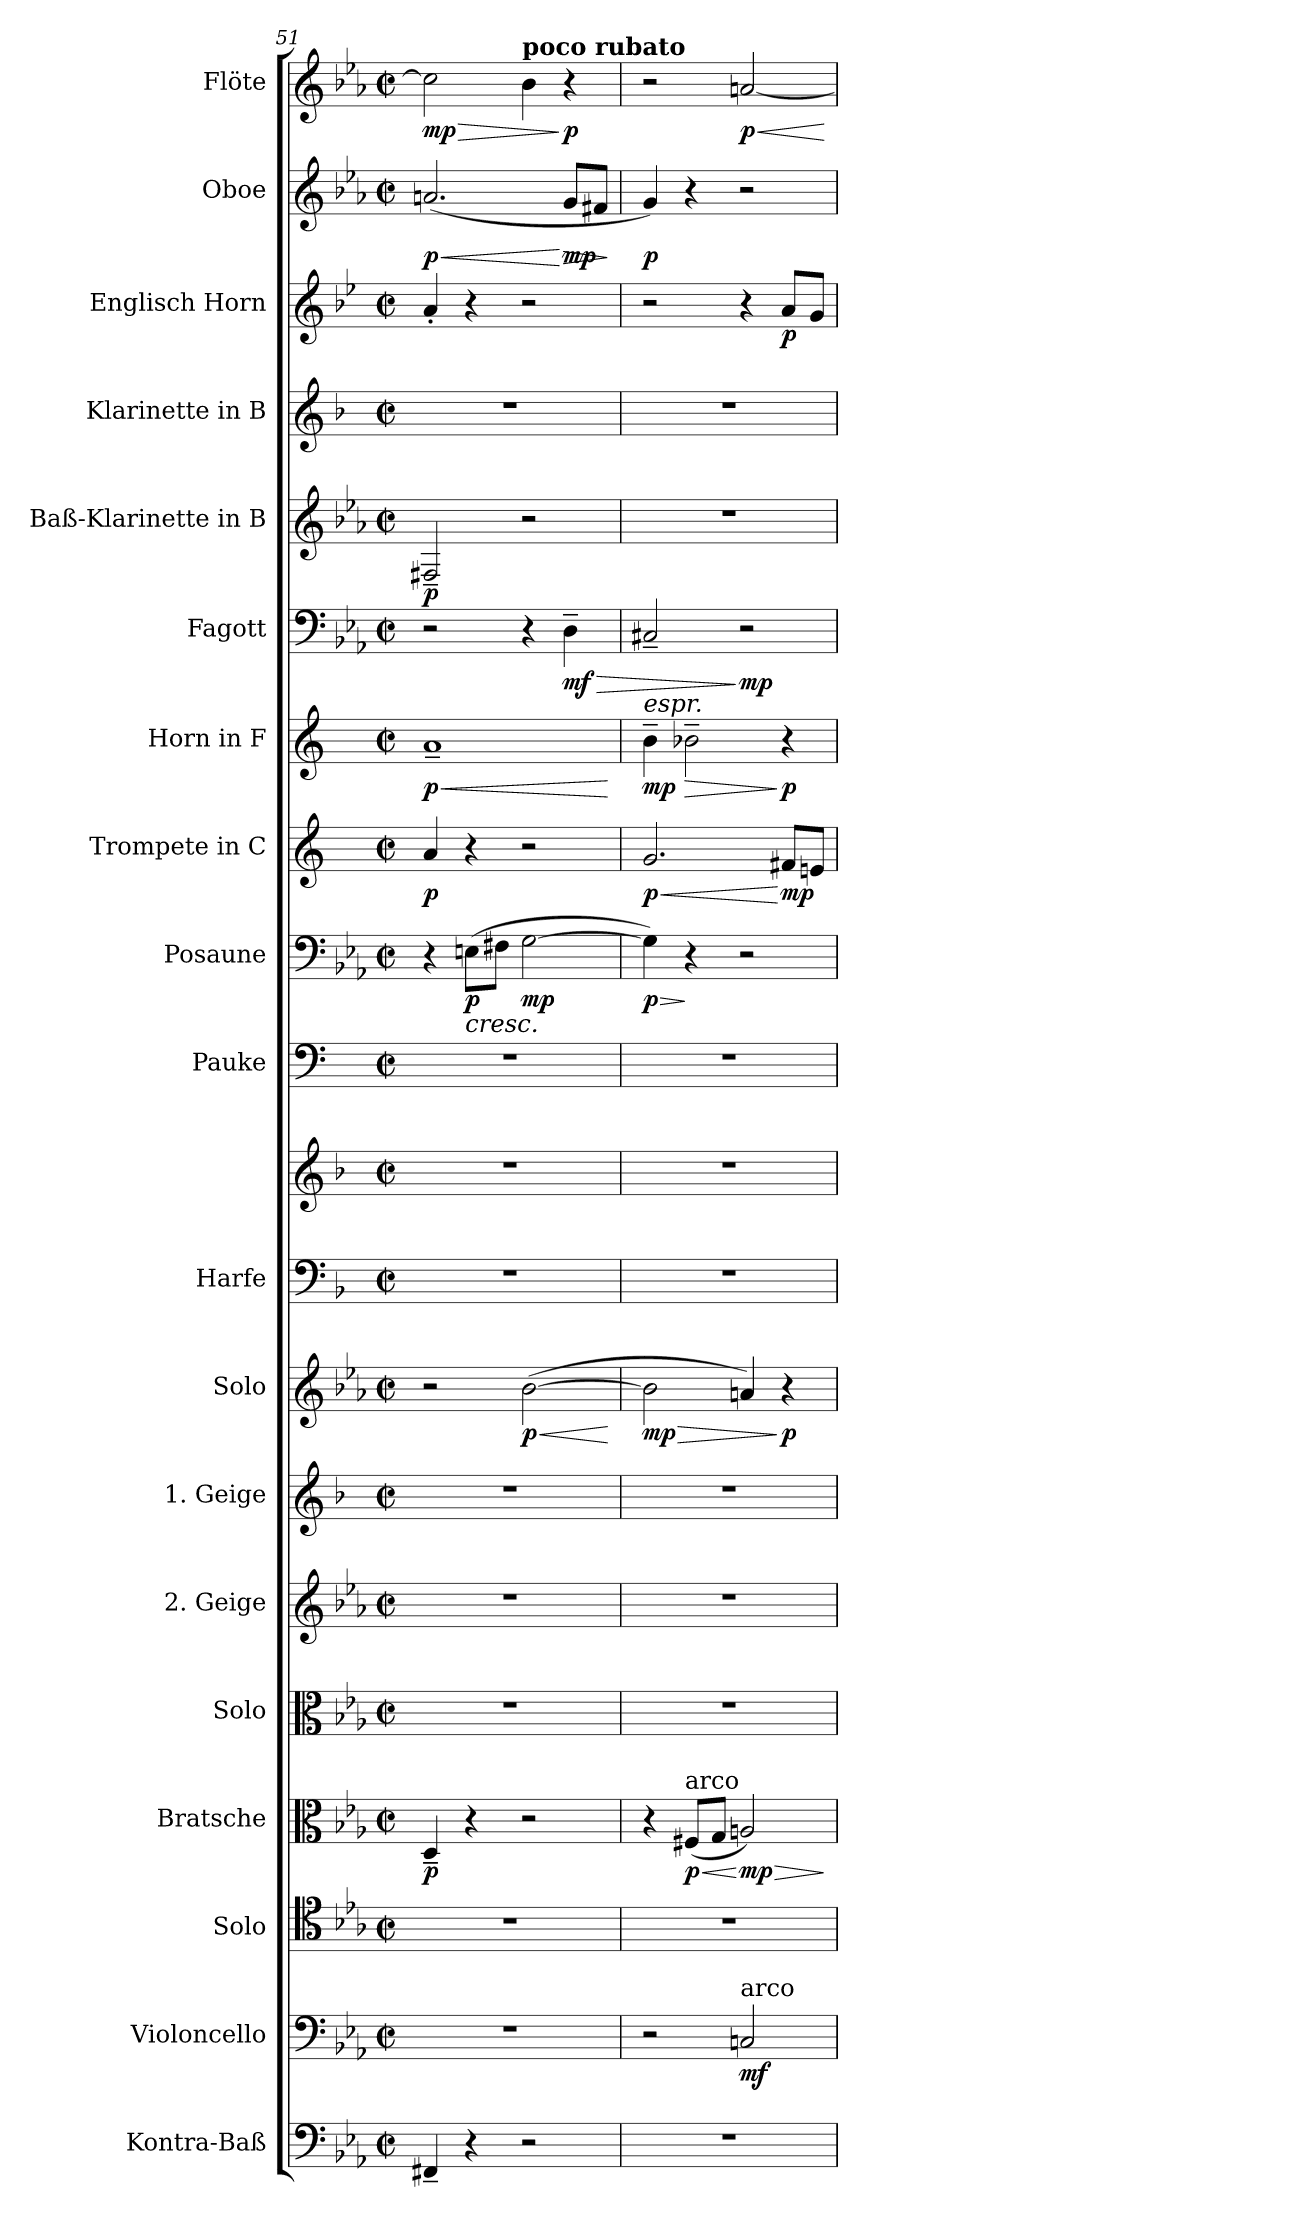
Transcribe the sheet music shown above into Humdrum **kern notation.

**kern	**kern	**dynam	**kern	**kern	**dynam	**kern	**kern	**kern	**kern	**dynam	**kern	**kern	**kern	**kern	**dynam	**kern	**dynam	**kern	**dynam	**kern	**dynam	**kern	**dynam	**kern	**kern	**dynam	**kern	**dynam	**kern	**dynam
*part19	*part18	*part18	*part17	*part16	*part16	*part15	*part14	*part13	*part12	*part12	*part11	*part11	*part10	*part9	*part9	*part8	*part8	*part7	*part7	*part6	*part6	*part5	*part5	*part4	*part3	*part3	*part2	*part2	*part1	*part1
*staff20	*staff19	*staff19	*staff18	*staff17	*staff17	*staff16	*staff15	*staff14	*staff13	*staff13	*staff12	*staff11	*staff10	*staff9	*staff9	*staff8	*staff8	*staff7	*staff7	*staff6	*staff6	*staff5	*staff5	*staff4	*staff3	*staff3	*staff2	*staff2	*staff1	*staff1
*I"Kontra-Baß	*I"Violoncello	*	*I"Solo	*I"Bratsche	*	*I"Solo	*I"2. Geige	*I"1. Geige	*I"Solo	*	*I"Harfe	*	*I"Pauke	*I"Posaune	*	*I"Trompete in C	*	*I"Horn in F	*	*I"Fagott	*	*I"Baß-Klarinette in B	*	*I"Klarinette in B	*I"Englisch Horn	*	*I"Oboe	*	*I"Flöte	*
*	*I'Vlc.	*	*I'Solo	*I'Br.	*	*I'Solo	*I'2. Gg	*I'1. Gg.	*I'Solo	*	*I'Hrf.	*	*I'Pk.	*I'Pos.	*	*I'Trp.	*	*I'Hr. F	*	*I'Fg.	*	*	*	*I'Kl. B	*I'E. H.	*	*I'Ob.	*	*I'Fl.	*
!!LO:PB:g=z
*clefF4	*clefF4	*	*clefC4	*clefC3	*	*clefC3	*clefG2	*clefG2	*clefG2	*	*clefF4	*clefG2	*clefF4	*clefF4	*	*clefG2	*	*clefG2	*	*clefF4	*	*clefG2	*	*clefG2	*clefG2	*	*clefG2	*	*clefG2	*
*ITrd7c12	*	*	*	*	*	*	*	*ITrd1c2	*	*	*ITrd1c2	*ITrd1c2	*	*	*	*	*	*ITrd4c7	*	*	*	*ITrd8c14	*	*ITrd1c2	*ITrd4c7	*	*	*	*	*
*k[b-e-a-]	*k[b-e-a-]	*	*k[b-e-a-]	*k[b-e-a-]	*	*k[b-e-a-]	*k[b-e-a-]	*k[b-e-a-]	*k[b-e-a-]	*	*k[b-e-a-]	*k[b-e-a-]	*k[]	*k[b-e-a-]	*	*k[]	*	*k[b-]	*	*k[b-e-a-]	*	*k[b-e-a-]	*	*k[b-e-a-]	*k[b-e-a-]	*	*k[b-e-a-]	*	*k[b-e-a-]	*
*M2/2	*M2/2	*	*M2/2	*M2/2	*	*M2/2	*M2/2	*M2/2	*M2/2	*	*M2/2	*M2/2	*M2/2	*M2/2	*	*M2/2	*	*M2/2	*	*M2/2	*	*M2/2	*	*M2/2	*M2/2	*	*M2/2	*	*M2/2	*
*met(c|)	*met(c|)	*	*met(c|)	*met(c|)	*	*met(c|)	*met(c|)	*met(c|)	*met(c|)	*	*met(c|)	*met(c|)	*met(c|)	*met(c|)	*	*met(c|)	*	*met(c|)	*	*met(c|)	*	*met(c|)	*	*met(c|)	*met(c|)	*	*met(c|)	*	*met(c|)	*
=51	=51	=51	=51	=51	=51	=51	=51	=51	=51	=51	=51	=51	=51	=51	=51	=51	=51	=51	=51	=51	=51	=51	=51	=51	=51	=51	=51	=51	=51	=51
!	!	!	!	!	!LO:DY:b	!	!	!	!	!	!	!	!	!	!	!	!LO:DY:b	!	!LO:HP:b	!	!	!	!	!	!	!	!	!LO:HP:b	!	!LO:HP:b
!	!	!	!	!	!	!	!	!	!	!	!	!	!	!	!	!	!	!	!LO:DY:n=1:b	!	!	!	!LO:DY:b	!	!	!	!	!LO:DY:n=1:b	!	!LO:DY:n=1:b
4FFF#X~/	1r	.	1r	4D~/	p	1r	1r	1r	2r	.	1r	1r	1r	4r	.	4a/	p	1d~	< p	2r	.	2FF#X~/	p	1r	4d'/	.	(<2.an/	< p	2cc\]	> mp
!	!	!	!	!	!	!	!	!	!	!	!	!	!	!	!LO:HP:b	!	!	!	!	!	!	!	!	!	!	!	!	!	!	!
!	!	!	!	!	!	!	!	!	!	!	!	!	!	!	!LO:DY:n=1:b	!	!	!	!	!	!	!	!	!	!	!	!	!	!	!
4r	.	.	.	4r	.	.	.	.	.	.	.	.	.	(>8En\L	< p	4r	.	.	.	.	.	.	.	.	4r	.	.	.	.	.
.	.	.	.	.	.	.	.	.	.	.	.	.	.	8F#X\J	.	.	.	.	.	.	.	.	.	.	.	.	.	.	.	.
!	!	!	!	!	!	!	!	!	!	!	!	!	!	!	!	!	!	!	!	!	!	!	!	!	!	!	!	!	!LO:TX:B:t=poco rubato	!
!	!	!	!	!	!	!	!	!	!	!LO:HP:b	!	!	!	!	!	!	!	!	!	!	!	!	!	!	!	!	!	!	!	!
!	!	!	!	!	!	!	!	!	!	!LO:DY:n=1:b	!	!	!	!	!LO:DY:n=2:b	!	!	!	!	!	!	!	!	!	!	!	!	!	!	!
2r	.	.	.	2r	.	.	.	.	(>[2b-\	< p	.	.	.	[2G\	mp	2r	.	.	.	4r	.	2r	.	.	2r	.	.	.	4b-\	.
!	!	!	!	!	!	!	!	!	!	!	!	!	!	!	!	!	!	!	!	!	!LO:HP:b	!	!	!	!	!	!	!LO:HP:n=1:b	!	!
!	!	!	!	!	!	!	!	!	!	!	!	!	!	!	!	!	!	!	!	!	!LO:DY:n=1:b	!	!	!	!	!	!	!LO:DY:n=2:b	!	!LO:DY:n=2:b
.	.	.	.	.	.	.	.	.	.	.	.	.	.	.	.	.	.	.	.	4D~\	> mf	.	.	.	.	.	8g/L	[ > mp	4r	] p
.	.	.	.	.	.	.	.	.	.	.	.	.	.	.	.	.	.	.	.	.	.	.	.	.	.	.	8f#X/J	.	.	.
.	.	.	.	.	.	.	.	.	.	[	.	.	.	.	[	.	.	.	[	.	.	.	.	.	.	.	.	]	.	.
=52	=52	=52	=52	=52	=52	=52	=52	=52	=52	=52	=52	=52	=52	=52	=52	=52	=52	=52	=52	=52	=52	=52	=52	=52	=52	=52	=52	=52	=52	=52
!	!	!	!	!	!	!	!	!	!	!	!	!	!	!	!	!	!	!LO:TX:a:i:t=espr.	!	!	!	!	!	!	!	!	!	!	!	!
!	!	!	!	!	!	!	!	!	!	!LO:HP:b	!	!	!	!	!LO:HP:b	!	!LO:HP:b	!	!	!	!	!	!	!	!	!	!	!	!	!
!	!	!	!	!	!	!	!	!	!	!LO:DY:n=1:b	!	!	!	!	!LO:DY:n=1:b	!	!LO:DY:n=1:b	!	!LO:DY:b	!	!	!	!	!	!	!	!	!LO:DY:b	!	!
1r	2r	.	1r	4r	.	1r	1r	1r	2b-\]	> mp	1r	1r	1r	4G\])	> p	2.g/	< p	4e~\	mp	2C#X~/	.	1r	.	1r	2r	.	4g/)	p	2r	.
!	!	!	!	!LO:TX:a:t=arco	!	!	!	!	!	!	!	!	!	!	!	!	!	!	!	!	!	!	!	!	!	!	!	!	!	!
!	!	!	!	!	!LO:HP:b	!	!	!	!	!	!	!	!	!	!	!	!	!	!LO:HP:b	!	!	!	!	!	!	!	!	!	!	!
!	!	!	!	!	!LO:DY:n=1:b	!	!	!	!	!	!	!	!	!	!	!	!	!	!	!	!	!	!	!	!	!	!	!	!	!
.	.	.	.	(<8F#X/L	< p	.	.	.	.	.	.	.	.	4r	]	.	.	2e-X~\	>	.	.	.	.	.	.	.	4r	.	.	.
.	.	.	.	8G/J	.	.	.	.	.	.	.	.	.	.	.	.	.	.	.	.	.	.	.	.	.	.	.	.	.	.
!	!LO:TX:a:t=arco	!	!	!	!	!	!	!	!	!	!	!	!	!	!	!	!	!	!	!	!	!	!	!	!	!	!	!	!	!
!	!	!LO:DY:b	!	!	!LO:HP:n=1:b	!	!	!	!	!	!	!	!	!	!	!	!	!	!	!	!	!	!	!	!	!	!	!	!	!LO:HP:b
!	!	!	!	!	!LO:DY:n=2:b	!	!	!	!	!	!	!	!	!	!	!	!	!	!	!	!LO:DY:n=1:b	!	!	!	!	!	!	!	!	!LO:DY:n=1:b
.	2Cn/	mf	.	2An/)	[ > mp	.	.	.	4an/)	.	.	.	.	2r	.	.	.	.	.	2r	] mp	.	.	.	4r	.	2r	.	[2an/	< p
!	!	!	!	!	!	!	!	!	!	!LO:DY:n=2:b	!	!	!	!	!	!	!LO:DY:n=2:b	!	!LO:DY:n=1:b	!	!	!	!	!	!	!LO:DY:b	!	!	!	!
.	.	.	.	.	.	.	.	.	4r	] p	.	.	.	.	.	8f#X/L	[ mp	4r	] p	.	.	.	.	.	8d/L	p	.	.	.	.
.	.	.	.	.	.	.	.	.	.	.	.	.	.	.	.	8en/J	.	.	.	.	.	.	.	.	8c/J	.	.	.	.	.
.	.	.	.	.	]	.	.	.	.	.	.	.	.	.	.	.	.	.	.	.	.	.	.	.	.	.	.	.	.	[
=	=	=	=	=	=	=	=	=	=	=	=	=	=	=	=	=	=	=	=	=	=	=	=	=	=	=	=	=	=	=
*-	*-	*-	*-	*-	*-	*-	*-	*-	*-	*-	*-	*-	*-	*-	*-	*-	*-	*-	*-	*-	*-	*-	*-	*-	*-	*-	*-	*-	*-	*-
